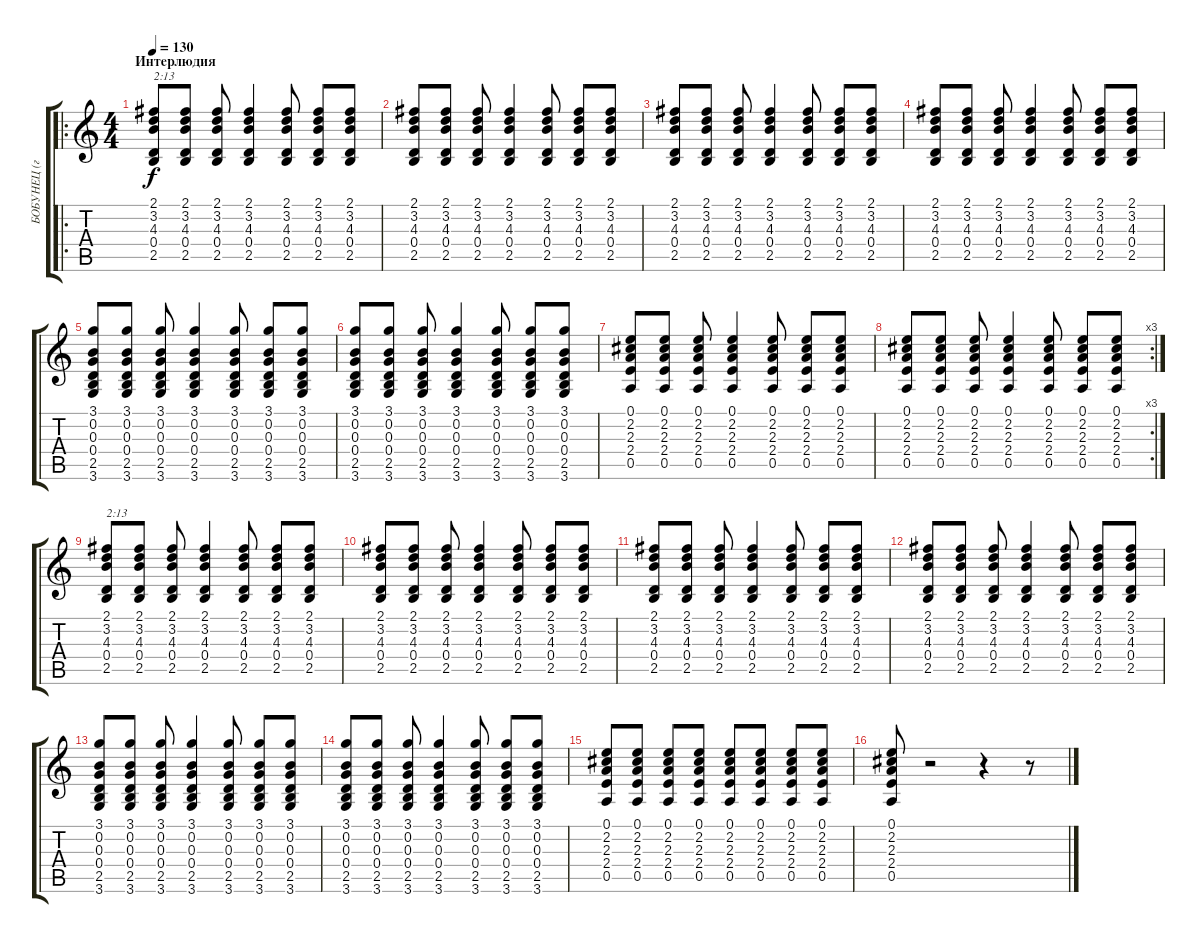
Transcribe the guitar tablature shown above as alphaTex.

\track ("БОБУНЕЦ (гитара)" "БОБУНЕЦ (г") {instrument electricguitarclean}
\staff {score tabs}
\tuning (E4 B3 G3 D3 A2 E2) {hide}
\ro
\ts (4 4)
\section ("" "Интерлюдия")
\tempo 130
\clef g2
\ks c
(2.1 3.2 4.3 0.4 2.5).8{txt "2:13" dy f} (2.1 3.2 4.3 0.4 2.5).8 (2.1 3.2 4.3 0.4 2.5).8 (2.1 3.2 4.3 0.4 2.5).4 (2.1 3.2 4.3 0.4 2.5).8 (2.1 3.2 4.3 0.4 2.5).8 (2.1 3.2 4.3 0.4 2.5).8 |
(2.1 3.2 4.3 0.4 2.5).8 (2.1 3.2 4.3 0.4 2.5).8 (2.1 3.2 4.3 0.4 2.5).8 (2.1 3.2 4.3 0.4 2.5).4 (2.1 3.2 4.3 0.4 2.5).8 (2.1 3.2 4.3 0.4 2.5).8 (2.1 3.2 4.3 0.4 2.5).8 |
(2.1 3.2 4.3 0.4 2.5).8 (2.1 3.2 4.3 0.4 2.5).8 (2.1 3.2 4.3 0.4 2.5).8 (2.1 3.2 4.3 0.4 2.5).4 (2.1 3.2 4.3 0.4 2.5).8 (2.1 3.2 4.3 0.4 2.5).8 (2.1 3.2 4.3 0.4 2.5).8 |
(2.1 3.2 4.3 0.4 2.5).8 (2.1 3.2 4.3 0.4 2.5).8 (2.1 3.2 4.3 0.4 2.5).8 (2.1 3.2 4.3 0.4 2.5).4 (2.1 3.2 4.3 0.4 2.5).8 (2.1 3.2 4.3 0.4 2.5).8 (2.1 3.2 4.3 0.4 2.5).8 |
(3.1 0.2 0.3 0.4 2.5 3.6).8 (3.1 0.2 0.3 0.4 2.5 3.6).8 (3.1 0.2 0.3 0.4 2.5 3.6).8 (3.1 0.2 0.3 0.4 2.5 3.6).4 (3.1 0.2 0.3 0.4 2.5 3.6).8 (3.1 0.2 0.3 0.4 2.5 3.6).8 (3.1 0.2 0.3 0.4 2.5 3.6).8 |
(3.1 0.2 0.3 0.4 2.5 3.6).8 (3.1 0.2 0.3 0.4 2.5 3.6).8 (3.1 0.2 0.3 0.4 2.5 3.6).8 (3.1 0.2 0.3 0.4 2.5 3.6).4 (3.1 0.2 0.3 0.4 2.5 3.6).8 (3.1 0.2 0.3 0.4 2.5 3.6).8 (3.1 0.2 0.3 0.4 2.5 3.6).8 |
(0.1 2.2 2.3 2.4 0.5).8 (0.1 2.2 2.3 2.4 0.5).8 (0.1 2.2 2.3 2.4 0.5).8 (0.1 2.2 2.3 2.4 0.5).4 (0.1 2.2 2.3 2.4 0.5).8 (0.1 2.2 2.3 2.4 0.5).8 (0.1 2.2 2.3 2.4 0.5).8 |
\rc 3
(0.1 2.2 2.3 2.4 0.5).8 (0.1 2.2 2.3 2.4 0.5).8 (0.1 2.2 2.3 2.4 0.5).8 (0.1 2.2 2.3 2.4 0.5).4 (0.1 2.2 2.3 2.4 0.5).8 (0.1 2.2 2.3 2.4 0.5).8 (0.1 2.2 2.3 2.4 0.5).8 |
(2.1 3.2 4.3 0.4 2.5).8{txt "2:13"} (2.1 3.2 4.3 0.4 2.5).8 (2.1 3.2 4.3 0.4 2.5).8 (2.1 3.2 4.3 0.4 2.5).4 (2.1 3.2 4.3 0.4 2.5).8 (2.1 3.2 4.3 0.4 2.5).8 (2.1 3.2 4.3 0.4 2.5).8 |
(2.1 3.2 4.3 0.4 2.5).8 (2.1 3.2 4.3 0.4 2.5).8 (2.1 3.2 4.3 0.4 2.5).8 (2.1 3.2 4.3 0.4 2.5).4 (2.1 3.2 4.3 0.4 2.5).8 (2.1 3.2 4.3 0.4 2.5).8 (2.1 3.2 4.3 0.4 2.5).8 |
(2.1 3.2 4.3 0.4 2.5).8 (2.1 3.2 4.3 0.4 2.5).8 (2.1 3.2 4.3 0.4 2.5).8 (2.1 3.2 4.3 0.4 2.5).4 (2.1 3.2 4.3 0.4 2.5).8 (2.1 3.2 4.3 0.4 2.5).8 (2.1 3.2 4.3 0.4 2.5).8 |
(2.1 3.2 4.3 0.4 2.5).8 (2.1 3.2 4.3 0.4 2.5).8 (2.1 3.2 4.3 0.4 2.5).8 (2.1 3.2 4.3 0.4 2.5).4 (2.1 3.2 4.3 0.4 2.5).8 (2.1 3.2 4.3 0.4 2.5).8 (2.1 3.2 4.3 0.4 2.5).8 |
(3.1 0.2 0.3 0.4 2.5 3.6).8 (3.1 0.2 0.3 0.4 2.5 3.6).8 (3.1 0.2 0.3 0.4 2.5 3.6).8 (3.1 0.2 0.3 0.4 2.5 3.6).4 (3.1 0.2 0.3 0.4 2.5 3.6).8 (3.1 0.2 0.3 0.4 2.5 3.6).8 (3.1 0.2 0.3 0.4 2.5 3.6).8 |
(3.1 0.2 0.3 0.4 2.5 3.6).8 (3.1 0.2 0.3 0.4 2.5 3.6).8 (3.1 0.2 0.3 0.4 2.5 3.6).8 (3.1 0.2 0.3 0.4 2.5 3.6).4 (3.1 0.2 0.3 0.4 2.5 3.6).8 (3.1 0.2 0.3 0.4 2.5 3.6).8 (3.1 0.2 0.3 0.4 2.5 3.6).8 |
(0.1 2.2 2.3 2.4 0.5).8 (0.1 2.2 2.3 2.4 0.5).8 (0.1 2.2 2.3 2.4 0.5).8 (0.1 2.2 2.3 2.4 0.5).8 (0.1 2.2 2.3 2.4 0.5).8 (0.1 2.2 2.3 2.4 0.5).8 (0.1 2.2 2.3 2.4 0.5).8 (0.1 2.2 2.3 2.4 0.5).8 |
(0.1 2.2 2.3 2.4 0.5).8 r.2 r.4 r.8
